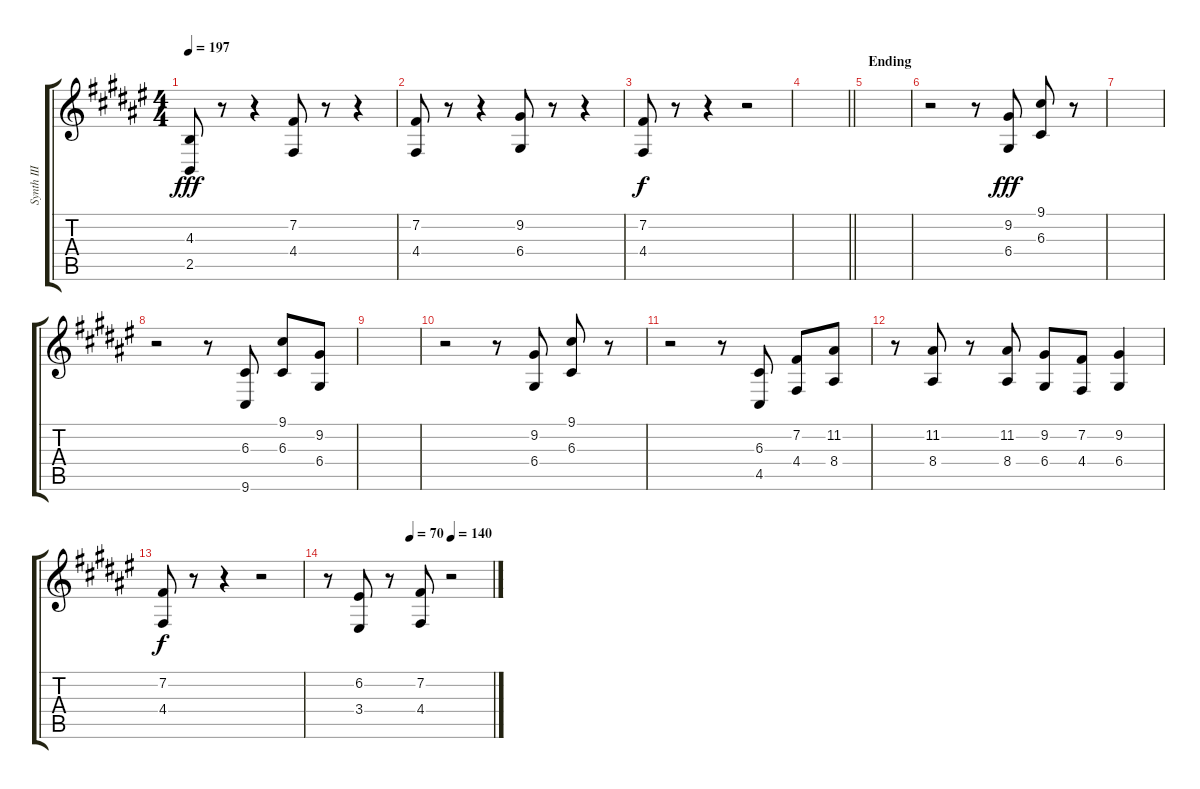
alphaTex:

\track ("Synth III (Kotobuki Tsumugi)" "Synth III ") {instrument pizzicatostrings}
\staff {score tabs}
\tuning (E4 B3 G3 D3 A2 E2) {hide}
\ts (4 4)
\tempo 197
\clef g2
\ks f#
(4.3 2.5).8{dy fff} r.8 r.4 (7.2 4.4).8 r.8 r.4 |
(7.2 4.4).8 r.8 r.4 (9.2 6.4).8 r.8 r.4 |
(7.2 4.4).8{dy f} r.8 r.4 r.2 |
\barLineRight lightlight
|
\section ("" "Ending")
|
r.2 r.8 (9.2 6.4).8{dy fff} (9.1 6.3).8 r.8 |
|
r.2 r.8 (6.3 9.6).8 (9.1 6.3).8 (9.2 6.4).8 |
|
r.2 r.8 (9.2 6.4).8 (9.1 6.3).8 r.8 |
r.2 r.8 (6.3 4.5).8 (7.2 4.4).8 (11.2 8.4).8 |
r.8 (11.2 8.4).8 r.8 (11.2 8.4).8 (9.2 6.4).8 (7.2 4.4).8 (9.2 6.4).4 |
(7.2 4.4).8{dy f} r.8 r.4 r.2 |
\tempo (70 0.5)
\tempo (140 0.75)
r.8 (6.2 3.4).8 r.8 (7.2 4.4).8 r.2
